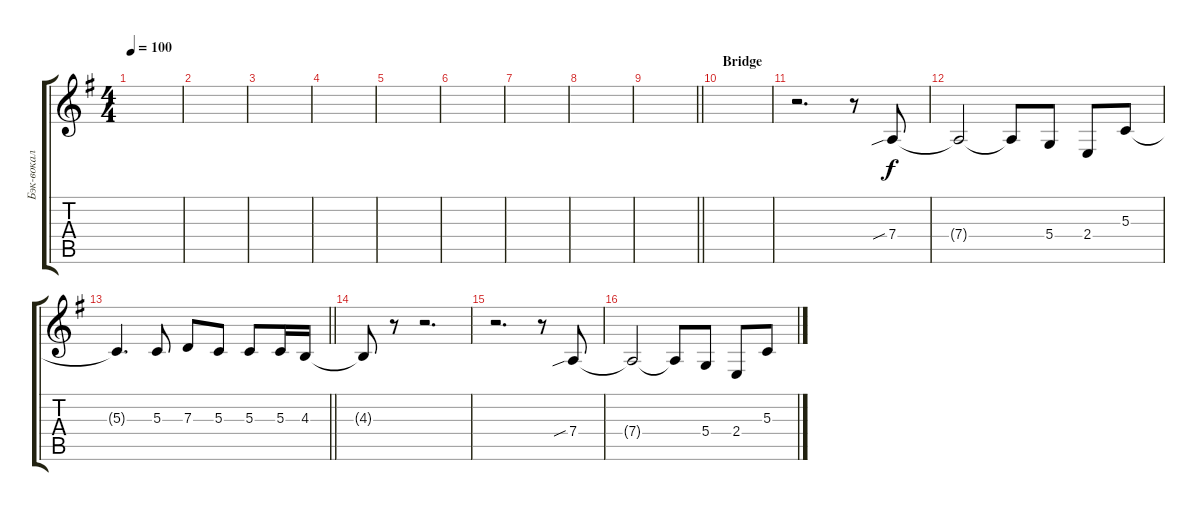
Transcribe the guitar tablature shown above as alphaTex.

\track ("Бэк-вокал" "Бэк-вокал") {instrument choiraahs}
\staff {score tabs}
\tuning (E4 B3 G3 D3 A2 E2) {hide}
\ts (4 4)
\tempo 100
\clef g2
\ks eminor
|
|
|
|
|
|
|
|
\barLineRight lightlight
|
\section ("" "Bridge")
|
r.2{d} r.8 7.4{sib}.8 |
7.4{t}.2 7.4{t}.8 5.4.8 2.4.8 5.3.8 |
\barLineRight lightlight
5.3{t}.4{d} 5.3.8 7.3.8 5.3.8 5.3.8 5.3.16 4.3.16 |
4.3{t}.8 r.8 r.2{d} |
r.2{d} r.8 7.4{sib}.8 |
7.4{t}.2 7.4{t}.8 5.4.8 2.4.8 5.3.8
